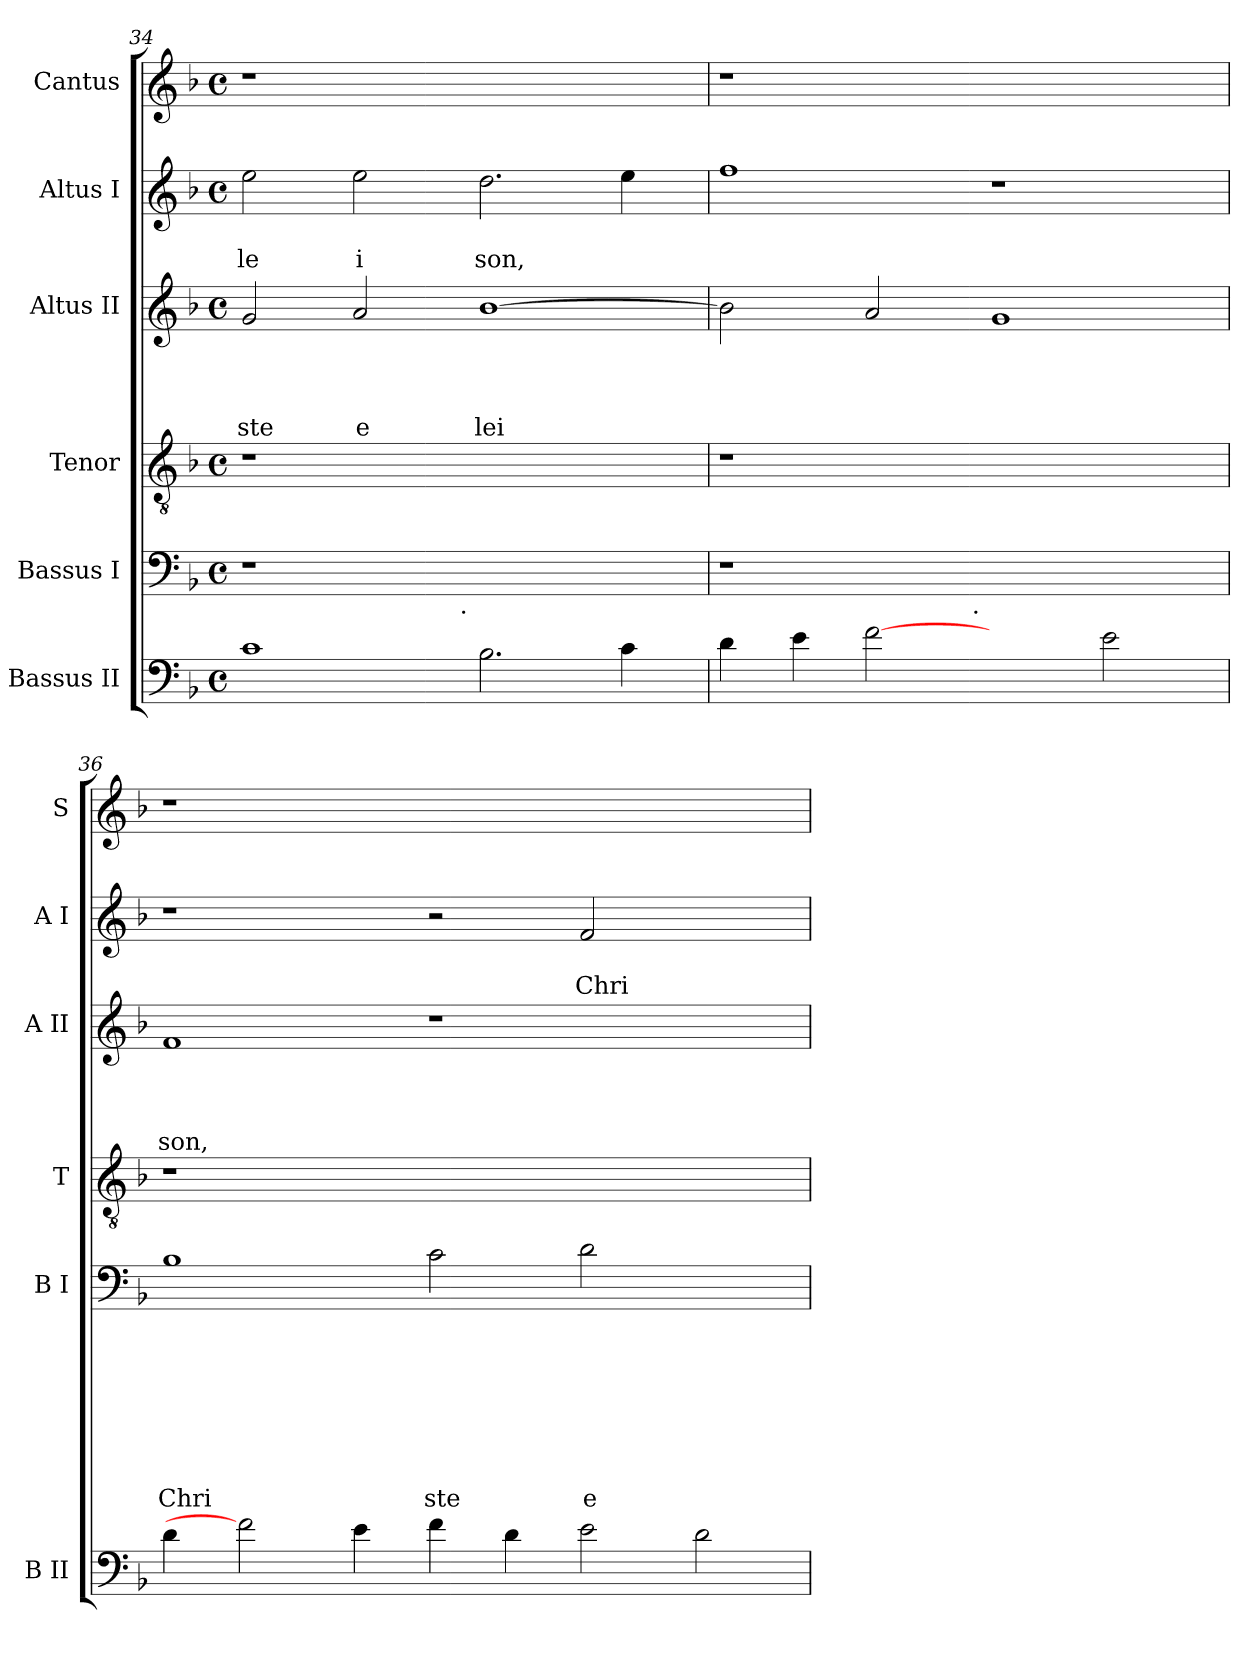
**kern	**kern	**text	**text	**text	**text	**text	**text	**text	**text	**kern	**kern	**text	**text	**text	**text	**kern	**text	**text	**kern
*part6	*part5	*part5	*part5	*part5	*part5	*part5	*part5	*part5	*part5	*part4	*part3	*part3	*part3	*part3	*part3	*part2	*part2	*part2	*part1
*staff6	*staff5	*staff5	*staff5	*staff5	*staff5	*staff5	*staff5	*staff5	*staff5	*staff4	*staff3	*staff3	*staff3	*staff3	*staff3	*staff2	*staff2	*staff2	*staff1
*I"Bassus II	*I"Bassus I	*	*	*	*	*	*	*	*	*I"Tenor	*I"Altus II	*	*	*	*	*I"Altus I	*	*	*I"Cantus
*I'B II	*I'B I	*	*	*	*	*	*	*	*	*I'T	*I'A II	*	*	*	*	*I'A I	*	*	*I'S
*clefF4	*clefF4	*	*	*	*	*	*	*	*	*clefGv2	*clefG2	*	*	*	*	*clefG2	*	*	*clefG2
*k[b-]	*k[b-]	*	*	*	*	*	*	*	*	*k[b-]	*k[b-]	*	*	*	*	*k[b-]	*	*	*k[b-]
*F:	*F:	*	*	*	*	*	*	*	*	*F:	*F:	*	*	*	*	*F:	*	*	*F:
*M4/4	*M4/4	*	*	*	*	*	*	*	*	*M4/4	*M4/4	*	*	*	*	*M4/4	*	*	*M4/4
*met(c)	*met(c)	*	*	*	*	*	*	*	*	*met(c)	*met(c)	*	*	*	*	*met(c)	*	*	*met(c)
=34	=34	=34	=34	=34	=34	=34	=34	=34	=34	=34	=34	=34	=34	=34	=34	=34	=34	=34	=34
!	!	!	!	!	!	!	!	!	!	!	!	!	!	!	!LO:LY:b	!	!	!LO:LY:b	!
*	*^	*	*	*	*	*	*	*	*	*	*	*	*	*	*	*	*	*	*
1c	1r	2ryy	.	.	.	.	.	.	.	.	1r	2g/	.	.	.	ste	2ee\	.	le	1r
!	!	!	!	!	!	!	!	!	!	!	!	!	!	!	!	!LO:LY:b	!	!	!LO:LY:b	!
.	.	4...ryy	.	.	.	.	.	.	.	.	.	2a/	.	.	.	e	2ee\	.	i	.
!	!	!LO:TX:b:t=.	!	!	!	!	!	!	!	!	!	!	!	!	!	!	!	!	!	!
.	.	1ryy	.	.	.	.	.	.	.	.	.	.	.	.	.	.	.	.	.	.
!	!	!	!	!	!	!	!	!	!	!	!	!	!	!	!	!LO:LY:b	!	!	!LO:LY:b	!
2.B-\	1ryy	.	.	.	.	.	.	.	.	.	1ryy	[<1b-	.	.	.	lei	2.dd\	.	son,	1ryy
4c\	.	.	.	.	.	.	.	.	.	.	.	.	.	.	.	.	4ee\	.	.	.
.	.	32ryy	.	.	.	.	.	.	.	.	.	.	.	.	.	.	.	.	.	.
=35	=35	=35	=35	=35	=35	=35	=35	=35	=35	=35	=35	=35	=35	=35	=35	=35	=35	=35	=35	=35
4d\	1r	2ryy	.	.	.	.	.	.	.	.	1r	2b-\]	.	.	.	.	1ff	.	.	1r
4e\	.	.	.	.	.	.	.	.	.	.	.	.	.	.	.	.	.	.	.	.
[2f	.	4...ryy	.	.	.	.	.	.	.	.	.	2a/	.	.	.	.	.	.	.	.
!	!	!LO:TX:b:t=.	!	!	!	!	!	!	!	!	!	!	!	!	!	!	!	!	!	!
.	.	1ryy	.	.	.	.	.	.	.	.	.	.	.	.	.	.	.	.	.	.
2ryy	1ryy	.	.	.	.	.	.	.	.	.	1ryy	1g	.	.	.	.	1r	.	.	1ryy
2e\	.	.	.	.	.	.	.	.	.	.	.	.	.	.	.	.	.	.	.	.
.	.	32ryy	.	.	.	.	.	.	.	.	.	.	.	.	.	.	.	.	.	.
=36	=36	=36	=36	=36	=36	=36	=36	=36	=36	=36	=36	=36	=36	=36	=36	=36	=36	=36	=36	=36
!	!	!	!	!	!	!	!	!	!	!LO:LY:b	!	!	!	!	!	!LO:LY:b	!	!	!	!
*	*v	*v	*	*	*	*	*	*	*	*	*	*	*	*	*	*	*	*	*	*
4d\	1B-	.	.	.	.	.	.	.	Chri	1r	1f	.	.	.	son,	1r	.	.	1r
2f]	.	.	.	.	.	.	.	.	.	.	.	.	.	.	.	.	.	.	.
4e\	.	.	.	.	.	.	.	.	.	.	.	.	.	.	.	.	.	.	.
!	!	!	!	!	!	!	!	!	!LO:LY:b	!	!	!	!	!	!	!	!	!	!
4f\	2c\	.	.	.	.	.	.	.	ste	1.ryy	1r	.	.	.	.	2r	.	.	1.ryy
4d\	.	.	.	.	.	.	.	.	.	.	.	.	.	.	.	.	.	.	.
!	!	!	!	!	!	!	!	!	!LO:LY:b	!	!	!	!	!	!	!	!	!LO:LY:b	!
2e\	2d\	.	.	.	.	.	.	.	e	.	.	.	.	.	.	2f/	.	Chri	.
2d\	2ryy	.	.	.	.	.	.	.	.	.	2ryy	.	.	.	.	2ryy	.	.	.
=	=	=	=	=	=	=	=	=	=	=	=	=	=	=	=	=	=	=	=
*-	*-	*-	*-	*-	*-	*-	*-	*-	*-	*-	*-	*-	*-	*-	*-	*-	*-	*-	*-
